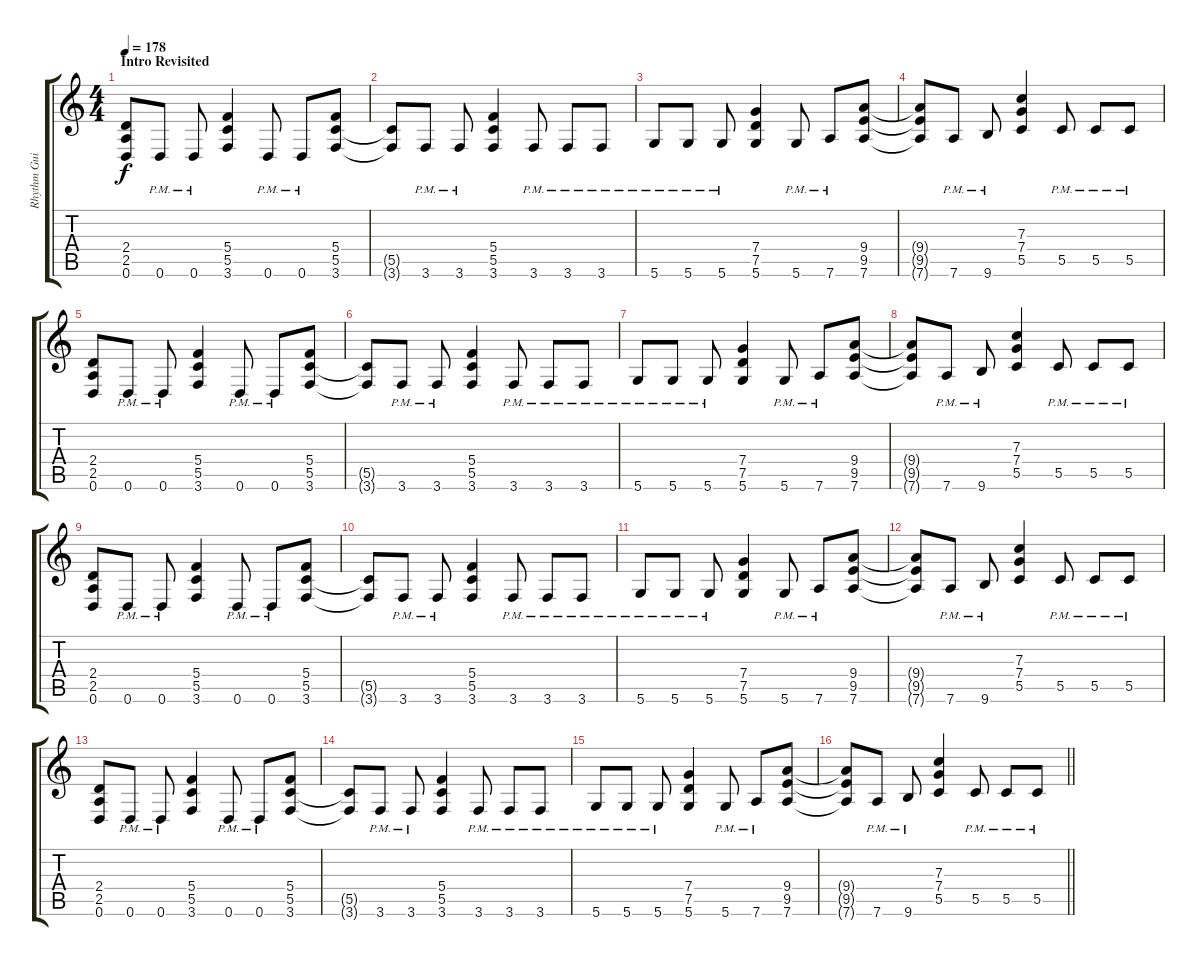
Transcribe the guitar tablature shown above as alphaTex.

\track ("Rhythm Guitar" "Rhythm Gui") {instrument distortionguitar}
\staff {score tabs}
\tuning (D4 A3 F3 C3 G2 D2) {hide}
\ts (4 4)
\section ("" "Intro Revisited")
\tempo 178
\clef g2
\ks c
(2.4 2.5 0.6).8{dy f volume 13 balance 4} 0.6{pm}.8 0.6{pm}.8 (5.4 5.5 3.6).4 0.6{pm}.8 0.6{pm}.8 (5.4 5.5 3.6).8 |
(5.5{t} 3.6{t}).8 3.6{pm}.8 3.6{pm}.8 (5.4 5.5 3.6).4 3.6{pm}.8 3.6{pm}.8 3.6{pm}.8 |
5.6{pm}.8 5.6{pm}.8 5.6{pm}.8 (7.4 7.5 5.6).4 5.6{pm}.8 7.6{pm}.8 (9.4 9.5 7.6).8 |
(9.4{t} 9.5{t} 7.6{t}).8 7.6{pm}.8 9.6{pm}.8 (7.3 7.4 5.5).4 5.5{pm}.8 5.5{pm}.8 5.5{pm}.8 |
(2.4 2.5 0.6).8 0.6{pm}.8 0.6{pm}.8 (5.4 5.5 3.6).4 0.6{pm}.8 0.6{pm}.8 (5.4 5.5 3.6).8 |
(5.5{t} 3.6{t}).8 3.6{pm}.8 3.6{pm}.8 (5.4 5.5 3.6).4 3.6{pm}.8 3.6{pm}.8 3.6{pm}.8 |
5.6{pm}.8 5.6{pm}.8 5.6{pm}.8 (7.4 7.5 5.6).4 5.6{pm}.8 7.6{pm}.8 (9.4 9.5 7.6).8 |
(9.4{t} 9.5{t} 7.6{t}).8 7.6{pm}.8 9.6{pm}.8 (7.3 7.4 5.5).4 5.5{pm}.8 5.5{pm}.8 5.5{pm}.8 |
(2.4 2.5 0.6).8 0.6{pm}.8 0.6{pm}.8 (5.4 5.5 3.6).4 0.6{pm}.8 0.6{pm}.8 (5.4 5.5 3.6).8 |
(5.5{t} 3.6{t}).8 3.6{pm}.8 3.6{pm}.8 (5.4 5.5 3.6).4 3.6{pm}.8 3.6{pm}.8 3.6{pm}.8 |
5.6{pm}.8 5.6{pm}.8 5.6{pm}.8 (7.4 7.5 5.6).4 5.6{pm}.8 7.6{pm}.8 (9.4 9.5 7.6).8 |
(9.4{t} 9.5{t} 7.6{t}).8 7.6{pm}.8 9.6{pm}.8 (7.3 7.4 5.5).4 5.5{pm}.8 5.5{pm}.8 5.5{pm}.8 |
(2.4 2.5 0.6).8 0.6{pm}.8 0.6{pm}.8 (5.4 5.5 3.6).4 0.6{pm}.8 0.6{pm}.8 (5.4 5.5 3.6).8 |
(5.5{t} 3.6{t}).8 3.6{pm}.8 3.6{pm}.8 (5.4 5.5 3.6).4 3.6{pm}.8 3.6{pm}.8 3.6{pm}.8 |
5.6{pm}.8 5.6{pm}.8 5.6{pm}.8 (7.4 7.5 5.6).4 5.6{pm}.8 7.6{pm}.8 (9.4 9.5 7.6).8 |
\barLineRight lightlight
(9.4{t} 9.5{t} 7.6{t}).8 7.6{pm}.8 9.6{pm}.8 (7.3 7.4 5.5).4 5.5{pm}.8 5.5{pm}.8 5.5{pm}.8
